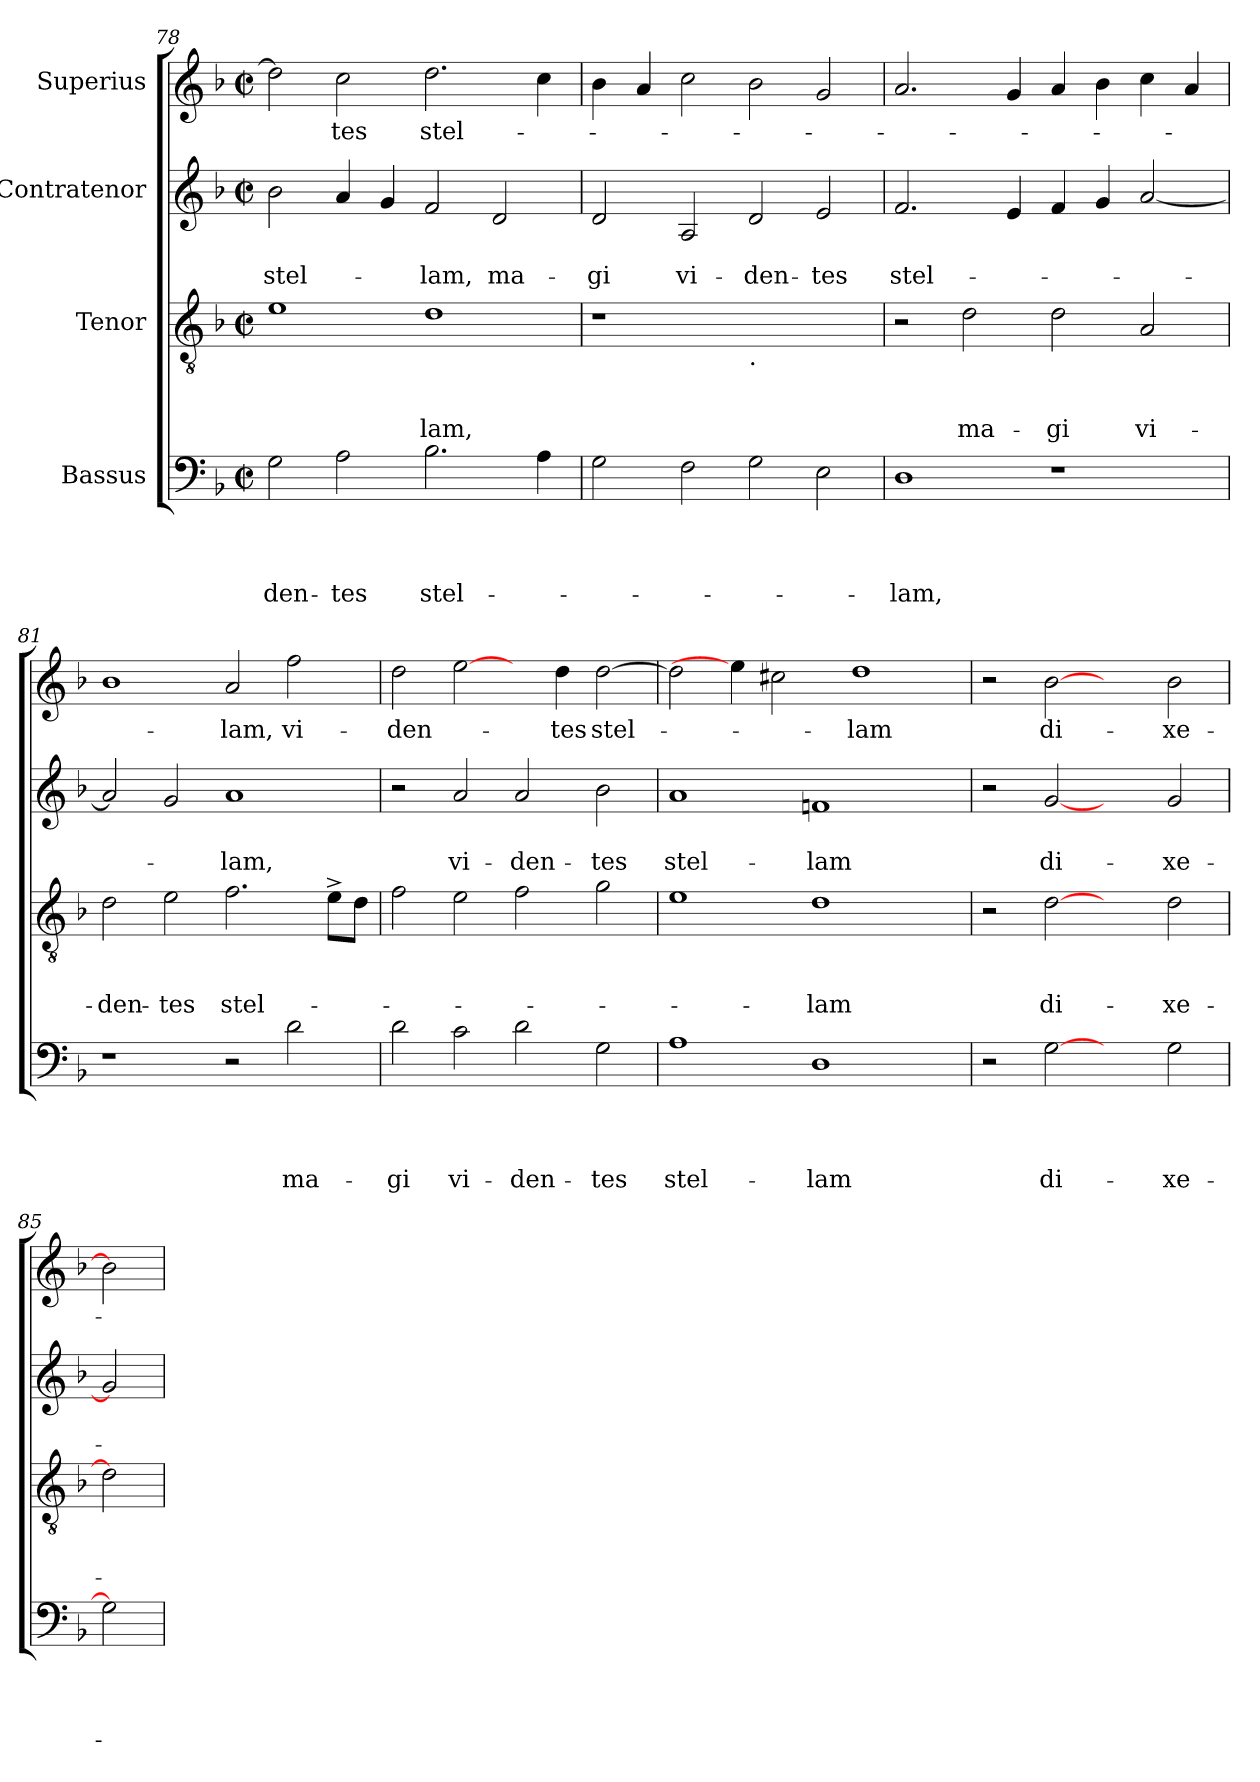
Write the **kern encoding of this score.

**kern	**text	**text	**text	**text	**kern	**text	**text	**text	**kern	**text	**text	**kern	**text
*part4	*part4	*part4	*part4	*part4	*part3	*part3	*part3	*part3	*part2	*part2	*part2	*part1	*part1
*staff4	*staff4	*staff4	*staff4	*staff4	*staff3	*staff3	*staff3	*staff3	*staff2	*staff2	*staff2	*staff1	*staff1
*I"Bassus	*	*	*	*	*I"Tenor	*	*	*	*I"Contratenor	*	*	*I"Superius	*
*clefF4	*	*	*	*	*clefGv2	*	*	*	*clefG2	*	*	*clefG2	*
*k[b-]	*	*	*	*	*k[b-]	*	*	*	*k[b-]	*	*	*k[b-]	*
*F:	*	*	*	*	*F:	*	*	*	*F:	*	*	*F:	*
*M2/2	*	*	*	*	*M2/2	*	*	*	*M2/2	*	*	*M2/2	*
*met(c|)	*	*	*	*	*met(c|)	*	*	*	*met(c|)	*	*	*met(c|)	*
=78	=78	=78	=78	=78	=78	=78	=78	=78	=78	=78	=78	=78	=78
!	!	!	!	!LO:LY:b	!	!	!	!	!	!	!LO:LY:b	!	!
2G\	.	.	.	-den-	1e	.	.	.	2b-\	.	stel-	2dd\]	.
!	!	!	!	!LO:LY:b	!	!	!	!	!	!	!	!	!LO:LY:b
2A\	.	.	.	-tes	.	.	.	.	4a/	.	.	2cc\	-tes
.	.	.	.	.	.	.	.	.	4g/	.	.	.	.
!	!	!	!	!LO:LY:b	!	!	!	!LO:LY:b	!	!	!LO:LY:b	!	!LO:LY:b
2.B-\	.	.	.	stel-	1d	.	.	-lam,	2f/	.	-lam,	2.dd\	stel-
!	!	!	!	!	!	!	!	!	!	!	!LO:LY:b	!	!
.	.	.	.	.	.	.	.	.	2d/	.	ma-	.	.
4A\	.	.	.	.	.	.	.	.	.	.	.	4cc\	.
!!LO:LB:g=z
=79	=79	=79	=79	=79	=79	=79	=79	=79	=79	=79	=79	=79	=79
!	!	!	!	!	!	!	!	!	!	!	!LO:LY:b	!	!
2G\	.	.	.	.	1r	.	.	.	2d/	.	-gi	4b-\	.
.	.	.	.	.	.	.	.	.	.	.	.	4a/	.
!	!	!	!	!	!	!	!	!	!	!	!LO:LY:b	!	!
2F\	.	.	.	.	.	.	.	.	2A/	.	vi-	2cc\	.
!	!	!	!	!	!LO:TX:b:t=.	!	!	!	!	!	!	!	!
!	!	!	!	!	!	!	!	!	!	!	!LO:LY:b	!	!
2G\	.	.	.	.	1ryy	.	.	.	2d/	.	-den-	2b-\	.
!	!	!	!	!	!	!	!	!	!	!	!LO:LY:b	!	!
2E\	.	.	.	.	.	.	.	.	2e/	.	-tes	2g/	.
=80	=80	=80	=80	=80	=80	=80	=80	=80	=80	=80	=80	=80	=80
!	!	!	!	!LO:LY:b	!	!	!	!	!	!	!LO:LY:b	!	!
1D	.	.	.	-lam,	2r	.	.	.	2.f/	.	stel-	2.a/	.
!	!	!	!	!	!	!	!	!LO:LY:b	!	!	!	!	!
.	.	.	.	.	2d\	.	.	ma-	.	.	.	.	.
.	.	.	.	.	.	.	.	.	4e/	.	.	4g/	.
!	!	!	!	!	!	!	!	!LO:LY:b	!	!	!	!	!
1r	.	.	.	.	2d\	.	.	-gi	4f/	.	.	4a/	.
.	.	.	.	.	.	.	.	.	4g/	.	.	4b-\	.
!	!	!	!	!	!	!	!	!LO:LY:b	!	!	!	!	!
.	.	.	.	.	2A/	.	.	vi-	[<2a/	.	.	4cc\	.
.	.	.	.	.	.	.	.	.	.	.	.	4a/	.
=81	=81	=81	=81	=81	=81	=81	=81	=81	=81	=81	=81	=81	=81
!	!	!	!	!	!	!	!	!LO:LY:b	!	!	!	!	!
1r	.	.	.	.	2d\	.	.	-den-	2a/]	.	.	1b-	.
!	!	!	!	!	!	!	!	!LO:LY:b:rj	!	!	!	!	!
.	.	.	.	.	2e\	.	.	-tes	2g/	.	.	.	.
!	!	!	!	!	!	!	!	!LO:LY:b	!	!	!LO:LY:b	!	!LO:LY:b
2r	.	.	.	.	2.f\	.	.	stel-	1a	.	-lam,	2a/	-lam,
!	!	!	!	!LO:LY:b	!	!	!	!	!	!	!	!	!LO:LY:b
2d\	.	.	.	ma-	.	.	.	.	.	.	.	2ff\	vi-
.	.	.	.	.	8e^>\L	.	.	.	.	.	.	.	.
.	.	.	.	.	8d\J	.	.	.	.	.	.	.	.
=82	=82	=82	=82	=82	=82	=82	=82	=82	=82	=82	=82	=82	=82
!	!	!	!	!LO:LY:b	!	!	!	!	!	!	!	!	!LO:LY:b
2d\	.	.	.	-gi	2f\	.	.	.	2r	.	.	2dd\	-den-
!	!	!	!	!LO:LY:b	!	!	!	!	!	!	!LO:LY:b	!	!
2c\	.	.	.	vi-	2e\	.	.	.	2a/	.	vi-	[2ee\	.
!	!	!	!	!LO:LY:b	!	!	!	!	!	!	!LO:LY:b	!	!
2d\	.	.	.	-den-	2f\	.	.	.	2a/	.	-den-	4ryy	.
!	!	!	!	!	!	!	!	!	!	!	!	!	!LO:LY:b
.	.	.	.	.	.	.	.	.	.	.	.	4dd\	-tes
!	!	!	!	!LO:LY:b	!	!	!	!	!	!	!LO:LY:b	!	!LO:LY:b
2G\	.	.	.	-tes	2g\	.	.	.	2b-\	.	-tes	[>2dd\	stel-
=83	=83	=83	=83	=83	=83	=83	=83	=83	=83	=83	=83	=83	=83
!	!	!	!	!LO:LY:b	!	!	!	!	!	!	!LO:LY:b	!	!
1A	.	.	.	stel-	1e	.	.	.	1a	.	stel-	2dd\]	.
.	.	.	.	.	.	.	.	.	.	.	.	4ee\]	.
.	.	.	.	.	.	.	.	.	.	.	.	2cc#X\	.
!	!	!	!	!LO:LY:b	!	!	!	!LO:LY:b	!	!	!LO:LY:b	!	!
1D	.	.	.	-lam	1d	.	.	-lam	1fn	.	-lam	.	.
!	!	!	!	!	!	!	!	!	!	!	!	!	!LO:LY:b
.	.	.	.	.	.	.	.	.	.	.	.	1dd	-lam
4ryy	.	.	.	.	4ryy	.	.	.	4ryy	.	.	.	.
!!LO:PB:g=z
=84	=84	=84	=84	=84	=84	=84	=84	=84	=84	=84	=84	=84	=84
2r	.	.	.	.	2r	.	.	.	2r	.	.	2r	.
!	!	!	!	!LO:LY:b	!	!	!	!LO:LY:b	!	!	!LO:LY:b	!	!LO:LY:b
[2G	.	.	.	di-	[2d	.	.	di-	[2g	.	di-	[2b-	di-
2ryy	.	.	.	.	2ryy	.	.	.	2ryy	.	.	2ryy	.
!	!	!	!	!LO:LY:b	!	!	!	!LO:LY:b	!	!	!LO:LY:b	!	!LO:LY:b
2G\	.	.	.	-xe-	2d\	.	.	-xe-	2g/	.	-xe-	2b-\	-xe-
=85	=85	=85	=85	=85	=85	=85	=85	=85	=85	=85	=85	=85	=85
2G]	.	.	.	.	2d]	.	.	.	2g]	.	.	2b-]	.
=	=	=	=	=	=	=	=	=	=	=	=	=	=
*-	*-	*-	*-	*-	*-	*-	*-	*-	*-	*-	*-	*-	*-
